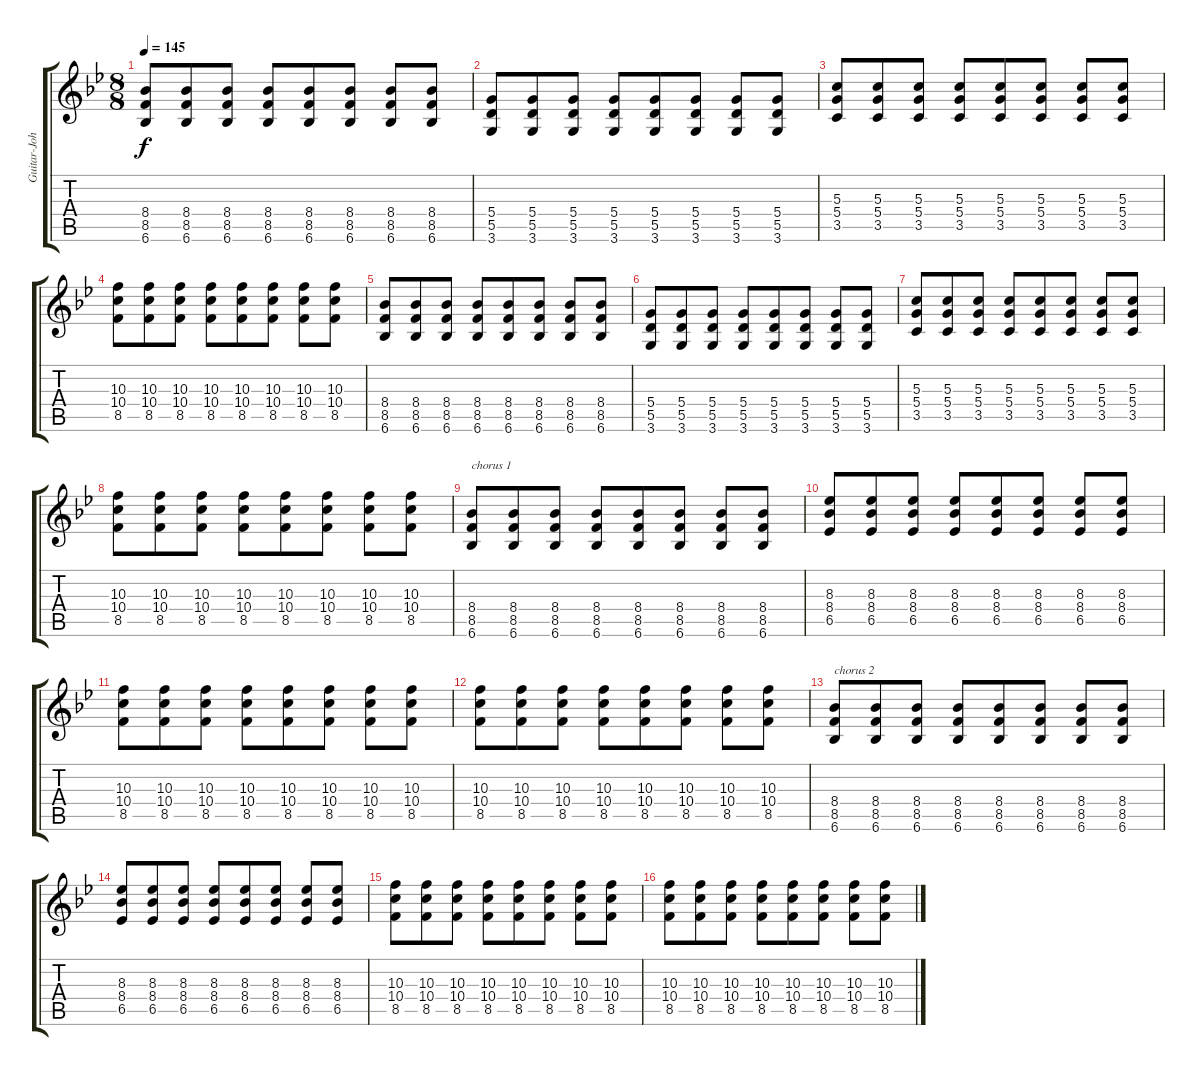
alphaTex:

\track ("Guitar-Johnny" "Guitar-Joh") {instrument distortionguitar}
\staff {score tabs}
\tuning (E4 B3 G3 D3 A2 E2) {hide}
\ts (8 8)
\tempo 145
\clef g2
\ks bb
(8.4 8.5 6.6).8{dy f} (8.4 8.5 6.6).8 (8.4 8.5 6.6).8 (8.4 8.5 6.6).8 (8.4 8.5 6.6).8 (8.4 8.5 6.6).8 (8.4 8.5 6.6).8 (8.4 8.5 6.6).8 |
(5.4 5.5 3.6).8 (5.4 5.5 3.6).8 (5.4 5.5 3.6).8 (5.4 5.5 3.6).8 (5.4 5.5 3.6).8 (5.4 5.5 3.6).8 (5.4 5.5 3.6).8 (5.4 5.5 3.6).8 |
(5.3 5.4 3.5).8 (5.3 5.4 3.5).8 (5.3 5.4 3.5).8 (5.3 5.4 3.5).8 (5.3 5.4 3.5).8 (5.3 5.4 3.5).8 (5.3 5.4 3.5).8 (5.3 5.4 3.5).8 |
(10.3 10.4 8.5).8 (10.3 10.4 8.5).8 (10.3 10.4 8.5).8 (10.3 10.4 8.5).8 (10.3 10.4 8.5).8 (10.3 10.4 8.5).8 (10.3 10.4 8.5).8 (10.3 10.4 8.5).8 |
(8.4 8.5 6.6).8 (8.4 8.5 6.6).8 (8.4 8.5 6.6).8 (8.4 8.5 6.6).8 (8.4 8.5 6.6).8 (8.4 8.5 6.6).8 (8.4 8.5 6.6).8 (8.4 8.5 6.6).8 |
(5.4 5.5 3.6).8 (5.4 5.5 3.6).8 (5.4 5.5 3.6).8 (5.4 5.5 3.6).8 (5.4 5.5 3.6).8 (5.4 5.5 3.6).8 (5.4 5.5 3.6).8 (5.4 5.5 3.6).8 |
(5.3 5.4 3.5).8 (5.3 5.4 3.5).8 (5.3 5.4 3.5).8 (5.3 5.4 3.5).8 (5.3 5.4 3.5).8 (5.3 5.4 3.5).8 (5.3 5.4 3.5).8 (5.3 5.4 3.5).8 |
(10.3 10.4 8.5).8 (10.3 10.4 8.5).8 (10.3 10.4 8.5).8 (10.3 10.4 8.5).8 (10.3 10.4 8.5).8 (10.3 10.4 8.5).8 (10.3 10.4 8.5).8 (10.3 10.4 8.5).8 |
(8.4 8.5 6.6).8{txt "chorus 1"} (8.4 8.5 6.6).8 (8.4 8.5 6.6).8 (8.4 8.5 6.6).8 (8.4 8.5 6.6).8 (8.4 8.5 6.6).8 (8.4 8.5 6.6).8 (8.4 8.5 6.6).8 |
(8.3 8.4 6.5).8 (8.3 8.4 6.5).8 (8.3 8.4 6.5).8 (8.3 8.4 6.5).8 (8.3 8.4 6.5).8 (8.3 8.4 6.5).8 (8.3 8.4 6.5).8 (8.3 8.4 6.5).8 |
(10.3 10.4 8.5).8 (10.3 10.4 8.5).8 (10.3 10.4 8.5).8 (10.3 10.4 8.5).8 (10.3 10.4 8.5).8 (10.3 10.4 8.5).8 (10.3 10.4 8.5).8 (10.3 10.4 8.5).8 |
(10.3 10.4 8.5).8 (10.3 10.4 8.5).8 (10.3 10.4 8.5).8 (10.3 10.4 8.5).8 (10.3 10.4 8.5).8 (10.3 10.4 8.5).8 (10.3 10.4 8.5).8 (10.3 10.4 8.5).8 |
(8.4 8.5 6.6).8{txt "chorus 2"} (8.4 8.5 6.6).8 (8.4 8.5 6.6).8 (8.4 8.5 6.6).8 (8.4 8.5 6.6).8 (8.4 8.5 6.6).8 (8.4 8.5 6.6).8 (8.4 8.5 6.6).8 |
(8.3 8.4 6.5).8 (8.3 8.4 6.5).8 (8.3 8.4 6.5).8 (8.3 8.4 6.5).8 (8.3 8.4 6.5).8 (8.3 8.4 6.5).8 (8.3 8.4 6.5).8 (8.3 8.4 6.5).8 |
(10.3 10.4 8.5).8 (10.3 10.4 8.5).8 (10.3 10.4 8.5).8 (10.3 10.4 8.5).8 (10.3 10.4 8.5).8 (10.3 10.4 8.5).8 (10.3 10.4 8.5).8 (10.3 10.4 8.5).8 |
(10.3 10.4 8.5).8 (10.3 10.4 8.5).8 (10.3 10.4 8.5).8 (10.3 10.4 8.5).8 (10.3 10.4 8.5).8 (10.3 10.4 8.5).8 (10.3 10.4 8.5).8 (10.3 10.4 8.5).8
